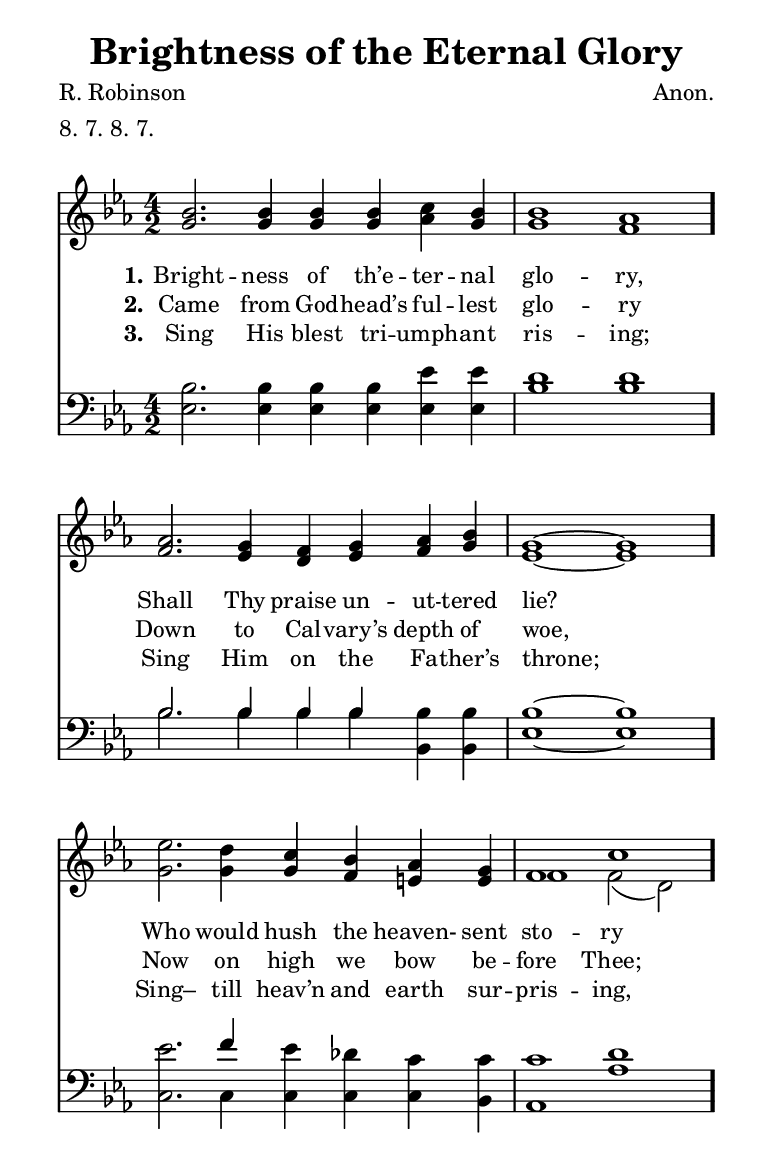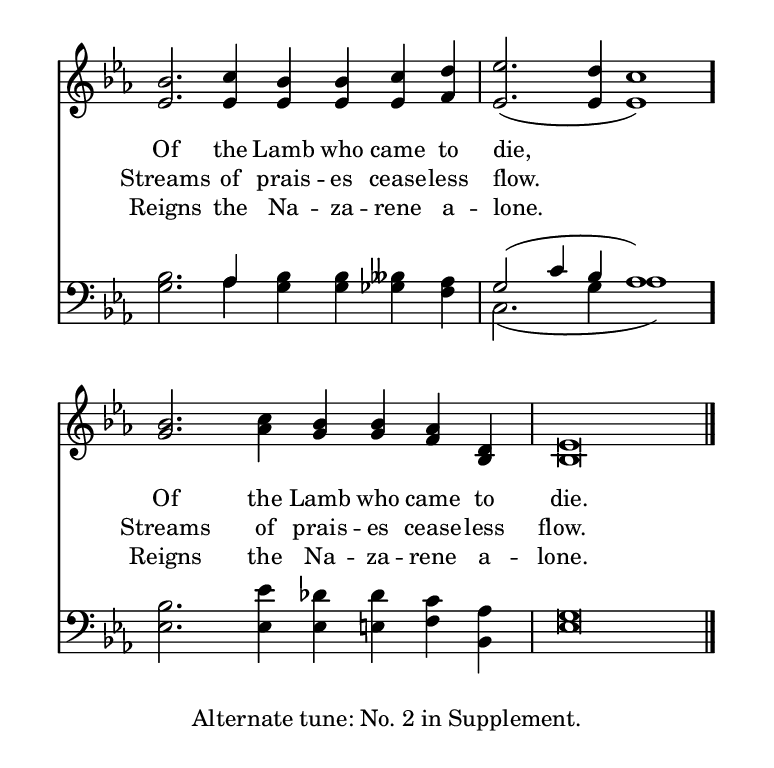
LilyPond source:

\include "common/global.ily"
\paper {
  \include "common/paper.ily"
  %ragged-bottom = ##t
  ragged-last-bottom = ##t
  systems-per-page = ##f
  %page-count = ##f
}

\header{
  hymnnumber = "152"
  title = "Brightness of the Eternal Glory"
  tunename = "Hamilton"
  meter = "8. 7. 8. 7."
  poet = "R. Robinson"
  composer = "Anon."
  %copyright = ""
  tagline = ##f
}

global = {
  \include "common/overrides.ily"
  \override Staff.TimeSignature.style = #'numbered
  \time 4/2
  \override Score.MetronomeMark.transparent = ##t % hide all fermata changes too
  \tempo 2=80
  \key ees \major
  \autoBeamOff
}

notesSoprano = {
\global
\relative c'' {

  bes2. bes4 bes bes c bes | bes1 aes |
  aes2. g4 f g aes bes | g1 ~ g |
  ees'2. d4 c bes aes g | f1 c' |
  bes2. c4 bes bes c d | ees2.( d4 c1) |
  bes2. c4 bes bes aes d, | ees\breve

  \bar "|."

}
}

notesAlto = {
\global
\relative e' {

  g2. g4 g g aes g | g1 f |
  f2. ees4 d ees f g | ees1 ~ ees |
  g2. g4 g f e e | f1 f2( d) |
  ees2. ees4 ees ees ees f | ees2.( ees4  ees1) |
  g2. aes4 g g f bes, | bes\breve

}
}

notesTenor = {
\global
\relative a {

  bes2. bes4 bes bes ees ees | d1 d |
  bes2. bes4 bes bes bes bes | bes1 ~ bes |
  ees2. f4 ees des c c | c1 d |
  bes2. aes4 bes bes beses aes | g2( c4 bes aes1) |
  bes2. ees4 des des c aes | g\breve

}
}

notesBass = {
\global
\relative f {

  ees2. ees4 ees ees ees ees | bes'1 bes |
  bes2. bes4 bes bes bes, bes | ees1 ~ ees |
  c2. c4 c c c bes | aes1 aes' |
  g2. aes4 g g ges f | c2.( g'4 aes1) |
  ees2. ees4 ees e f bes, | ees\breve

}
}

wordsA = \lyricmode {
\set stanza = "1."

Bright -- ness of th’e -- ter -- nal glo -- ry, \bar "."
Shall Thy praise un -- ut -- tered lie?__ \bar "."
Who would hush the heaven- sent sto -- ry__ \bar "."
%{HIDE>%}Of the Lamb who came to die,__ \bar "." %{<HIDE%}
Of the Lamb who came to die. \bar "."

}

wordsB = \lyricmode {
\set stanza = "2."

Came from God -- head’s ful -- lest glo -- ry
Down to Cal -- vary’s depth of woe,__
Now on high we bow be -- fore Thee;__
%{HIDE>%}Streams of prais -- es cease -- less flow.__ %{<HIDE%}
Streams of prais -- es cease -- less flow.__

}

wordsC = \lyricmode {
\set stanza = "3."

Sing His blest tri -- umph -- ant ris -- ing;
Sing Him on the Fa -- ther’s throne;
Sing– till heav’n and earth sur -- pris -- ing,__
%{HIDE>%}Reigns the Na -- za -- rene a -- lone.__ %{<HIDE%}
Reigns the Na -- za -- rene a -- lone.__

}

\score {
  \context ChoirStaff <<
    \context Staff = upper <<
      \set Staff.autoBeaming = ##f
      \set ChoirStaff.systemStartDelimiter = #'SystemStartBar
      \set ChoirStaff.printPartCombineTexts = ##f
      \partcombine #'(2 . 9) \notesSoprano \notesAlto
      \context NullVoice = sopranos { \voiceOne << \notesSoprano >> }
      \context NullVoice = altos { \voiceTwo << \notesAlto >> }
      \context Lyrics = one   \lyricsto sopranos \wordsA
      \context Lyrics = two   \lyricsto sopranos \wordsB
      \context Lyrics = three \lyricsto sopranos \wordsC
    >>
    \context Staff = men <<
      \set Staff.autoBeaming = ##f
      \clef bass
      \set ChoirStaff.printPartCombineTexts = ##f
      \partcombine #'(2 . 9) \notesTenor \notesBass
      \context NullVoice = tenors { \voiceOne << \notesTenor >> }
      \context NullVoice = basses { \voiceTwo << \notesBass >> }
    >>
  >>
  \layout {
    \include "common/layout.ily"
  }
  \midi{
    \include "common/midi.ily"
  }
}

\noPageBreak \markup { \vspace #2 \fill-line { \raise #2 \line { Alternate tune: No. 2 in Supplement. } } }

\version "2.19.49"  % necessary for upgrading to future LilyPond versions.

% vi:set et ts=2 sw=2 ai nocindent syntax=lilypond:
